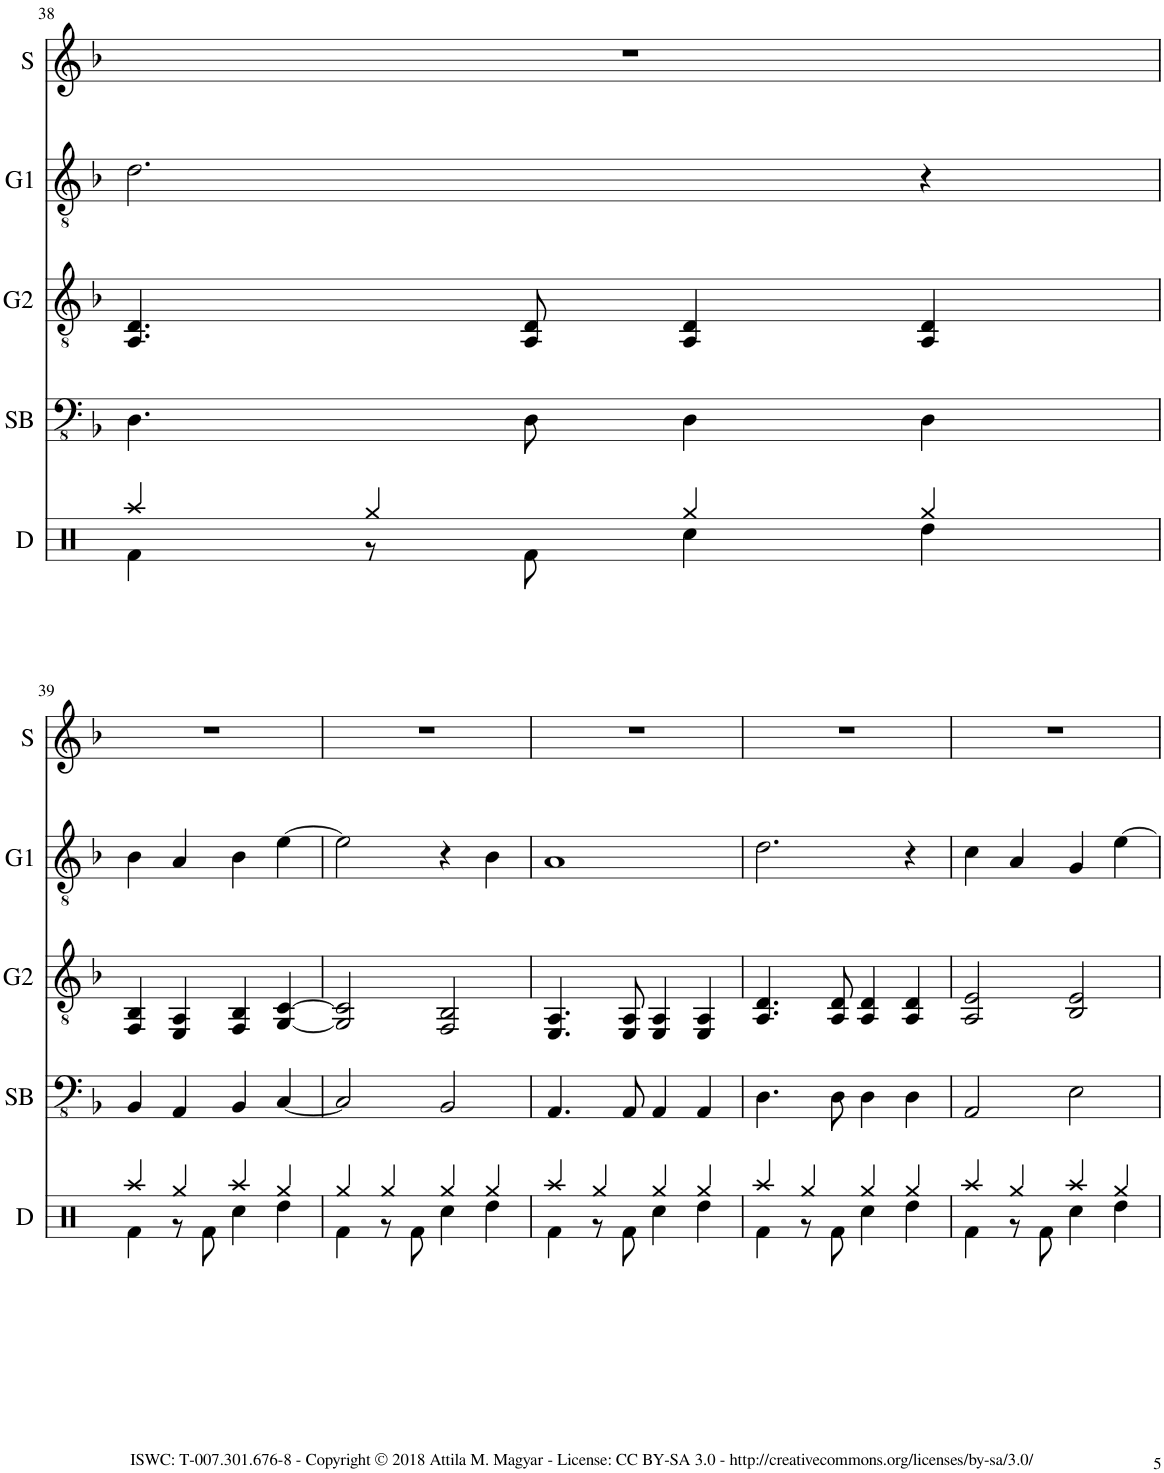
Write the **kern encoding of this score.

**kern	**kern	**kern	**kern	**kern
*part5	*part4	*part3	*part2	*part1
*staff5	*staff4	*staff3	*staff2	*staff1
*I"Drums	*I"Synth Bass	*I"Guitar 2	*I"Guitar 1	*I"Synth
*I'D	*I'SB	*I'G2	*I'G1	*I'S
!!LO:PB:g=z
*clefX	*clefFv4	*clefGv2	*clefGv2	*clefG2
*k[]	*k[b-]	*k[b-]	*k[b-]	*k[b-]
*M4/4	*M4/4	*M4/4	*M4/4	*M4/4
=38	=38	=38	=38	=38
*^	*	*	*	*
4Raa/	4Rf\	4.DD\	4.AA/ 4.D/	2.d\	1r
4Rgg/	8r	.	.	.	.
.	8Rf\	8DD\	8AA/ 8D/	.	.
4Rgg/	4Rcc\	4DD\	4AA/ 4D/	.	.
4Rgg/	4Rdd\	4DD\	4AA/ 4D/	4r	.
!!LO:LB:g=z
=39	=39	=39	=39	=39	=39
4Raa/	4Rf\	4BBB-/	4FF/ 4BB-/	4B-\	1r
4Rgg/	8r	4AAA/	4EE/ 4AA/	4A/	.
.	8Rf\	.	.	.	.
4Raa/	4Rcc\	4BBB-/	4FF/ 4BB-/	4B-\	.
4Rgg/	4Rdd\	[4CC/	[4GG/ [4C/	[4e\	.
=40	=40	=40	=40	=40	=40
4Rgg/	4Rf\	2CC/]	2GG/] 2C/]	2e\]	1r
4Rgg/	8r	.	.	.	.
.	8Rf\	.	.	.	.
4Rgg/	4Rcc\	2BBB-/	2FF/ 2BB-/	4r	.
4Rgg/	4Rdd\	.	.	4B-\	.
=41	=41	=41	=41	=41	=41
4Raa/	4Rf\	4.AAA/	4.EE/ 4.AA/	1A	1r
4Rgg/	8r	.	.	.	.
.	8Rf\	8AAA/	8EE/ 8AA/	.	.
4Rgg/	4Rcc\	4AAA/	4EE/ 4AA/	.	.
4Rgg/	4Rdd\	4AAA/	4EE/ 4AA/	.	.
=42	=42	=42	=42	=42	=42
4Raa/	4Rf\	4.DD\	4.AA/ 4.D/	2.d\	1r
4Rgg/	8r	.	.	.	.
.	8Rf\	8DD\	8AA/ 8D/	.	.
4Rgg/	4Rcc\	4DD\	4AA/ 4D/	.	.
4Rgg/	4Rdd\	4DD\	4AA/ 4D/	4r	.
=43	=43	=43	=43	=43	=43
4Raa/	4Rf\	2AAA/	2AA/ 2E/	4c\	1r
4Rgg/	8r	.	.	4A/	.
.	8Rf\	.	.	.	.
4Raa/	4Rcc\	2EE\	2BB-/ 2E/	4G/	.
4Rgg/	4Rdd\	.	.	[4e\	.
*v	*v	*	*	*	*
=	=	=	=	=
*-	*-	*-	*-	*-
